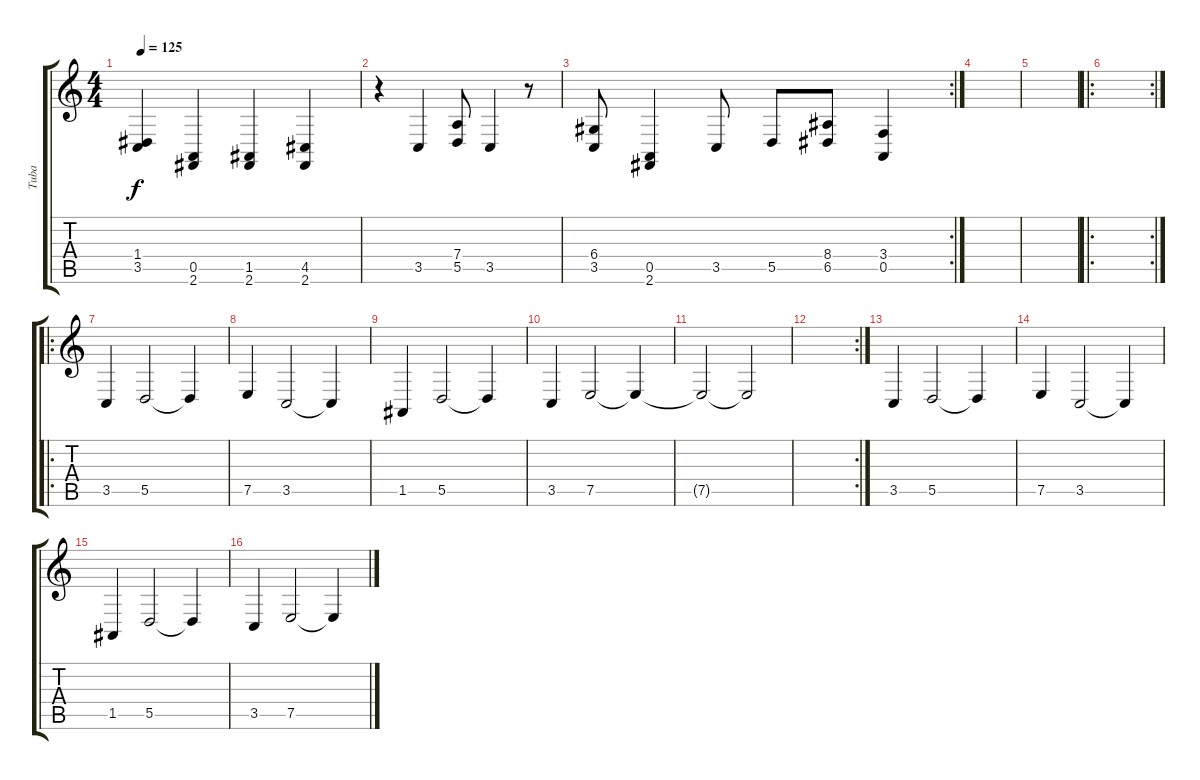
\track ("Tuba" "Tuba") {instrument tuba}
\staff {score tabs}
\tuning (E4 B3 G3 D3 A2 E2) {hide}
\ts (4 4)
\tempo 125
\clef g2
\ks c
(1.4 3.5).4{dy f} (0.5 2.6).4 (1.5 2.6).4 (4.5 2.6).4 |
r.4 3.5.4 (7.4 5.5).8 3.5.4 r.8 |
\rc 2
(6.4 3.5).8 (0.5 2.6).4 3.5.8 5.5.8 (8.4 6.5).8 (3.4 0.5).4 |
|
|
\ro
\rc 2
|
\ro
3.5.4 5.5.2 5.5{t}.4 |
7.5.4 3.5.2 3.5{t}.4 |
1.5.4 5.5.2 5.5{t}.4 |
3.5.4 7.5.2 7.5{t}.4 |
7.5{t}.2 7.5{t}.2 |
\rc 2
|
3.5.4 5.5.2 5.5{t}.4 |
7.5.4 3.5.2 3.5{t}.4 |
1.5.4 5.5.2 5.5{t}.4 |
3.5.4 7.5.2 7.5{t}.4
